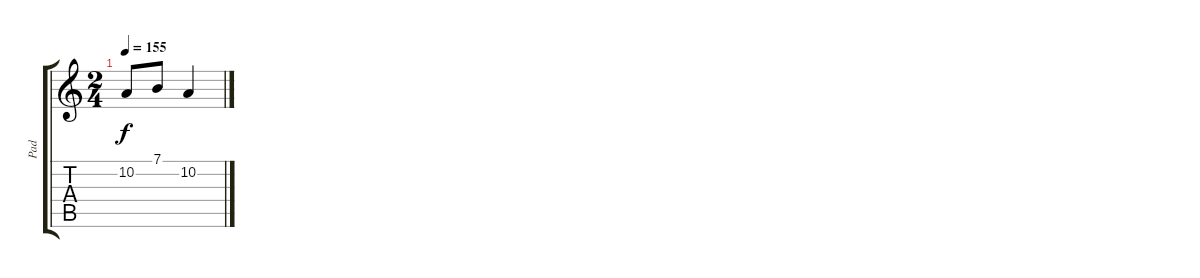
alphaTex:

\track ("Pad" "Pad") {instrument pad7halo}
\staff {score tabs}
\tuning (E4 B3 G3 D3 A2 E2) {hide}
\ts (2 4)
\tempo 155
\clef g2
\ks c
10.2.8{dy f} 7.1.8 10.2.4
